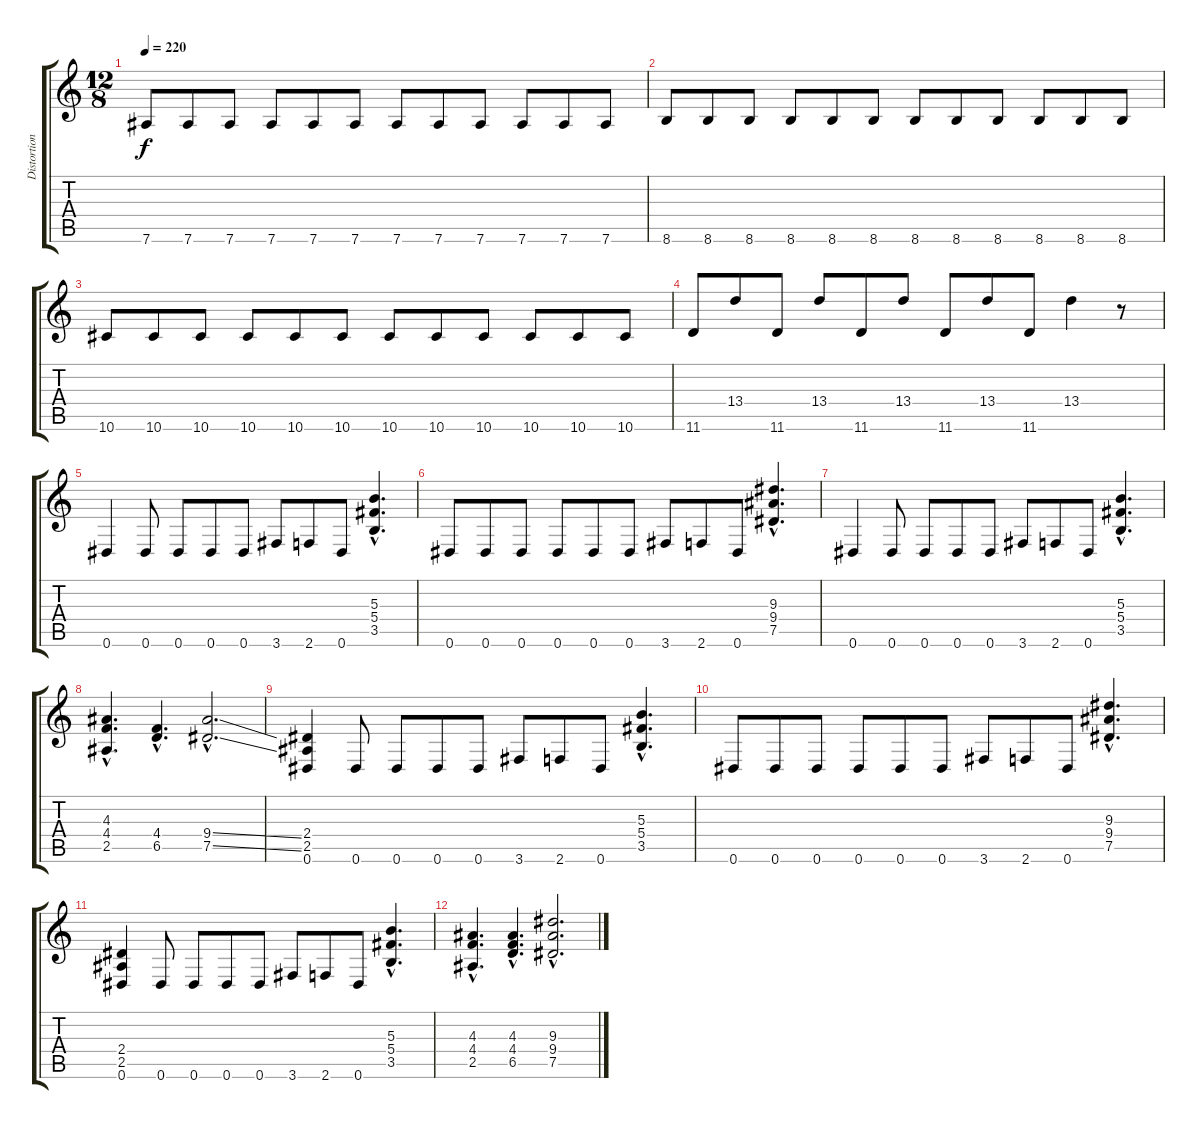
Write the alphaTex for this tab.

\track ("Distortion Guitar" "Distortion") {instrument distortionguitar}
\staff {score tabs}
\tuning (Eb4 Bb3 Gb3 Db3 Ab2 Eb2) {hide}
\ts (12 8)
\tempo 220
\clef g2
\ks c
7.6.8{dy f} 7.6.8 7.6.8 7.6.8 7.6.8 7.6.8 7.6.8 7.6.8 7.6.8 7.6.8 7.6.8 7.6.8 |
8.6.8 8.6.8 8.6.8 8.6.8 8.6.8 8.6.8 8.6.8 8.6.8 8.6.8 8.6.8 8.6.8 8.6.8 |
10.6.8 10.6.8 10.6.8 10.6.8 10.6.8 10.6.8 10.6.8 10.6.8 10.6.8 10.6.8 10.6.8 10.6.8 |
11.6.8 13.4.8 11.6.8 13.4.8 11.6.8 13.4.8 11.6.8 13.4.8 11.6.8 13.4.4 r.8 |
0.6.4 0.6.8 0.6.8 0.6.8 0.6.8 3.6.8 2.6.8 0.6.8 (5.3{hac} 5.4{hac} 3.5{hac}).4{d} |
0.6.8 0.6.8 0.6.8 0.6.8 0.6.8 0.6.8 3.6.8 2.6.8 0.6.8 (9.3{hac} 9.4{hac} 7.5{hac}).4{d} |
0.6.4 0.6.8 0.6.8 0.6.8 0.6.8 3.6.8 2.6.8 0.6.8 (5.3{hac} 5.4{hac} 3.5{hac}).4{d} |
(4.3{hac} 4.4{hac} 2.5{hac}).4{d} (4.4{hac} 6.5{hac}).4{d} (9.4{ss hac} 7.5{ss hac}).2{d} |
(2.4 2.5 0.6).4 0.6.8 0.6.8 0.6.8 0.6.8 3.6.8 2.6.8 0.6.8 (5.3{hac} 5.4{hac} 3.5{hac}).4{d} |
0.6.8 0.6.8 0.6.8 0.6.8 0.6.8 0.6.8 3.6.8 2.6.8 0.6.8 (9.3{hac} 9.4{hac} 7.5{hac}).4{d} |
(2.4 2.5 0.6).4 0.6.8 0.6.8 0.6.8 0.6.8 3.6.8 2.6.8 0.6.8 (5.3{hac} 5.4{hac} 3.5{hac}).4{d} |
(4.3{hac} 4.4{hac} 2.5{hac}).4{d} (4.3{hac} 4.4{hac} 6.5{hac}).4{d} (9.3{hac} 9.4{hac} 7.5{hac}).2{d}
